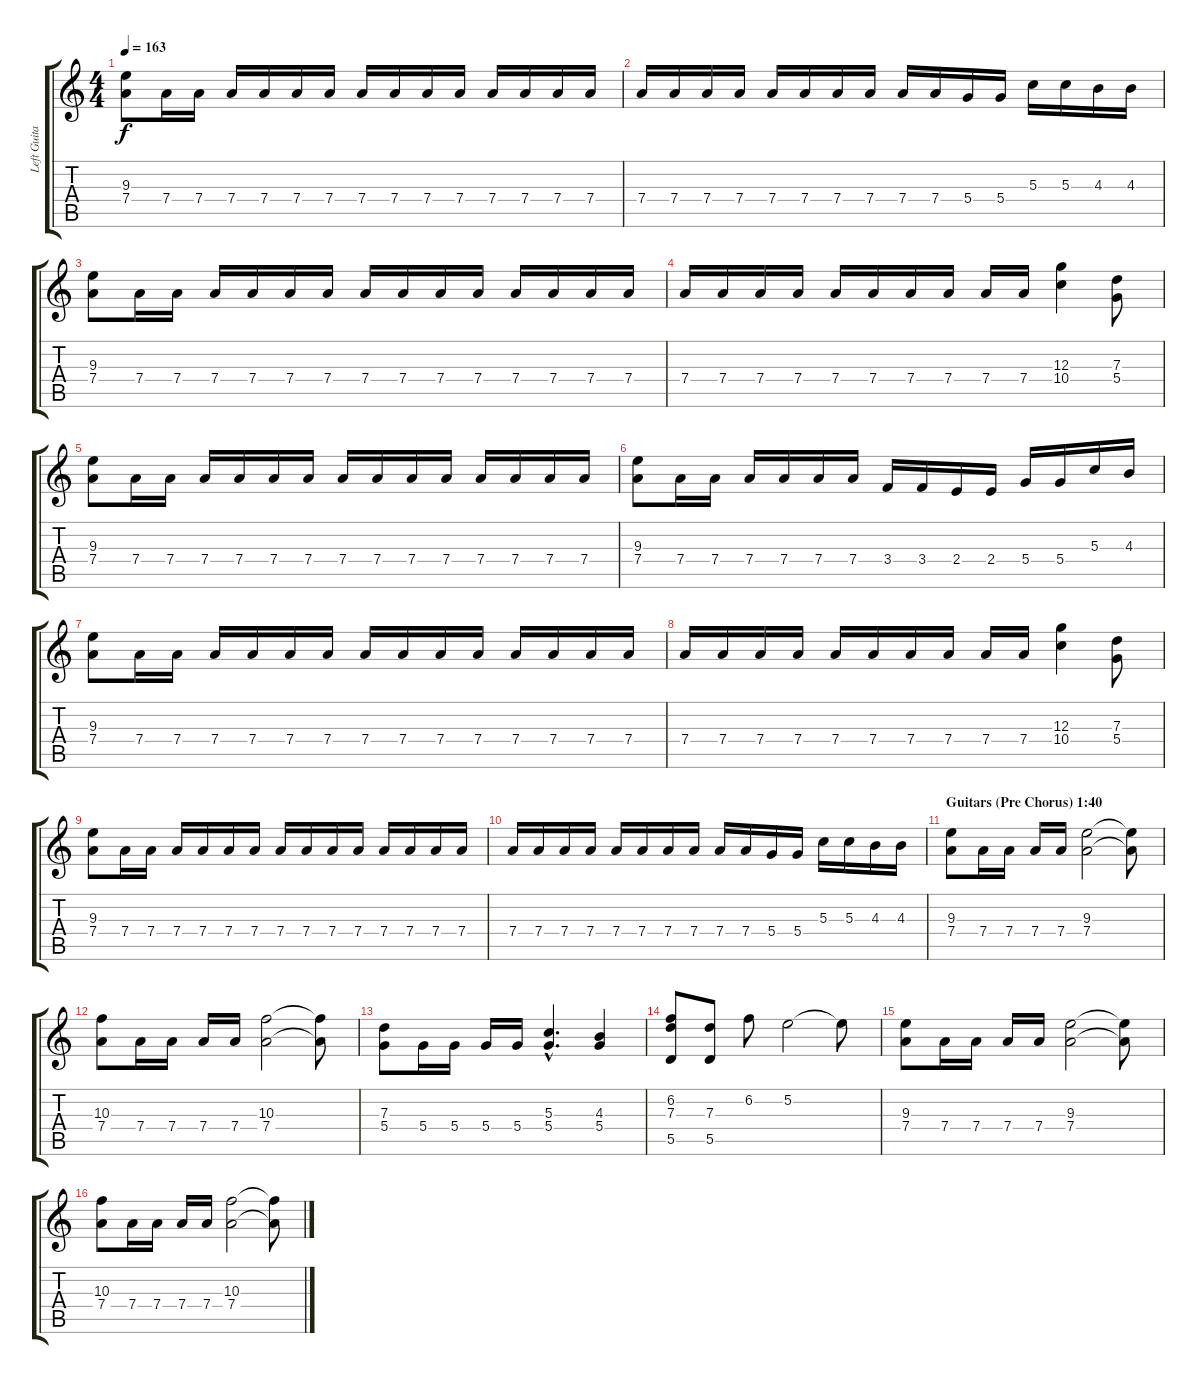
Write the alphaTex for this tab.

\track ("Left Guitar" "Left Guita") {instrument distortionguitar}
\staff {score tabs}
\tuning (E4 B3 G3 D3 A2 E2) {hide}
\ts (4 4)
\tempo 163
\clef g2
\ks c
(9.3 7.4).8{dy f} 7.4.16 7.4.16 7.4.16 7.4.16 7.4.16 7.4.16 7.4.16 7.4.16 7.4.16 7.4.16 7.4.16 7.4.16 7.4.16 7.4.16 |
7.4.16 7.4.16 7.4.16 7.4.16 7.4.16 7.4.16 7.4.16 7.4.16 7.4.16 7.4.16 5.4.16 5.4.16 5.3.16 5.3.16 4.3.16 4.3.16 |
(9.3 7.4).8 7.4.16 7.4.16 7.4.16 7.4.16 7.4.16 7.4.16 7.4.16 7.4.16 7.4.16 7.4.16 7.4.16 7.4.16 7.4.16 7.4.16 |
7.4.16 7.4.16 7.4.16 7.4.16 7.4.16 7.4.16 7.4.16 7.4.16 7.4.16 7.4.16 (12.3 10.4).4 (7.3 5.4).8 |
(9.3 7.4).8 7.4.16 7.4.16 7.4.16 7.4.16 7.4.16 7.4.16 7.4.16 7.4.16 7.4.16 7.4.16 7.4.16 7.4.16 7.4.16 7.4.16 |
(9.3 7.4).8 7.4.16 7.4.16 7.4.16 7.4.16 7.4.16 7.4.16 3.4.16 3.4.16 2.4.16 2.4.16 5.4.16 5.4.16 5.3.16 4.3.16 |
(9.3 7.4).8 7.4.16 7.4.16 7.4.16 7.4.16 7.4.16 7.4.16 7.4.16 7.4.16 7.4.16 7.4.16 7.4.16 7.4.16 7.4.16 7.4.16 |
7.4.16 7.4.16 7.4.16 7.4.16 7.4.16 7.4.16 7.4.16 7.4.16 7.4.16 7.4.16 (12.3 10.4).4 (7.3 5.4).8 |
(9.3 7.4).8 7.4.16 7.4.16 7.4.16 7.4.16 7.4.16 7.4.16 7.4.16 7.4.16 7.4.16 7.4.16 7.4.16 7.4.16 7.4.16 7.4.16 |
7.4.16 7.4.16 7.4.16 7.4.16 7.4.16 7.4.16 7.4.16 7.4.16 7.4.16 7.4.16 5.4.16 5.4.16 5.3.16 5.3.16 4.3.16 4.3.16 |
\section ("" "Guitars (Pre Chorus) 1:40")
(9.3 7.4).8 7.4.16 7.4.16 7.4.16 7.4.16 (9.3 7.4).2 (9.3{t} 7.4{t}).8 |
(10.3 7.4).8 7.4.16 7.4.16 7.4.16 7.4.16 (10.3 7.4).2 (10.3{t} 7.4{t}).8 |
(7.3 5.4).8 5.4.16 5.4.16 5.4.16 5.4.16 (5.3{hac} 5.4{hac}).4{d} (4.3 5.4).4 |
(6.2 7.3 5.5).8 (7.3 5.5).8 6.2.8 5.2.2{instrument guitarharmonics} 5.2{t}.8 |
(9.3 7.4).8{instrument distortionguitar} 7.4.16 7.4.16 7.4.16 7.4.16 (9.3 7.4).2 (9.3{t} 7.4{t}).8 |
(10.3 7.4).8 7.4.16 7.4.16 7.4.16 7.4.16 (10.3 7.4).2 (10.3{t} 7.4{t}).8
